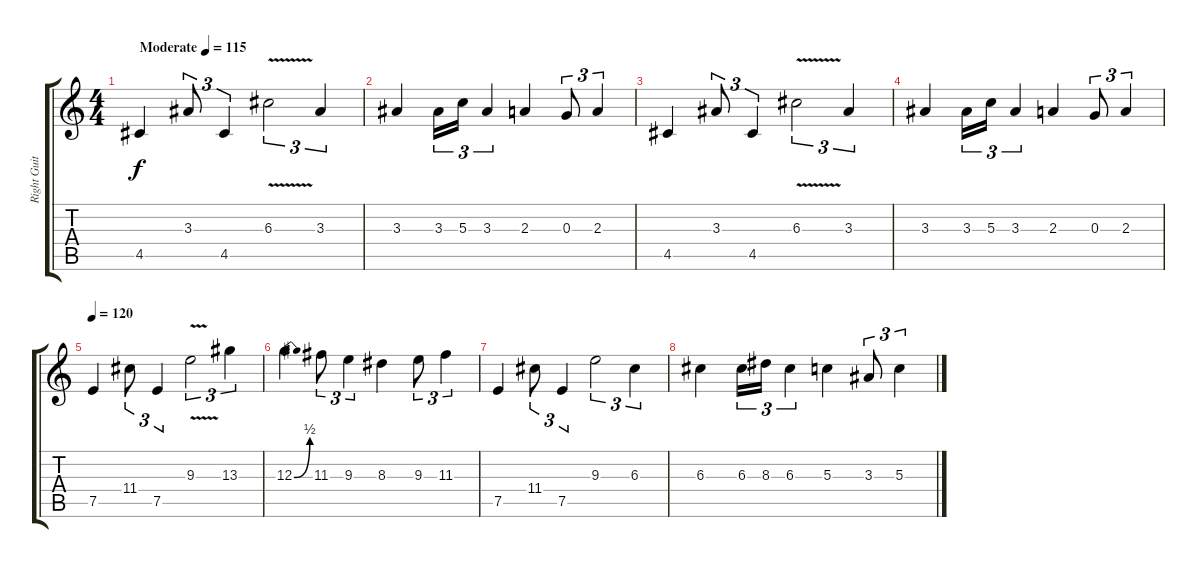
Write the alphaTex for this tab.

\track ("Right Guitar" "Right Guit") {instrument distortionguitar}
\staff {score tabs}
\tuning (E4 B3 G3 D3 A2 E2) {hide}
\ts (4 4)
\tempo (115 "Moderate")
\clef g2
\ks c
4.5.4{dy f instrument distortionguitar} 3.3.8{tu (3 2)} 4.5.4{tu (3 2)} 6.3{v}.2{tu (3 2)} 3.3.4{tu (3 2)} |
3.3.4 3.3.16{tu (3 2)} 5.3.16{tu (3 2)} 3.3.4{tu (3 2)} 2.3.4 0.3.8{tu (3 2)} 2.3.4{tu (3 2)} |
4.5.4 3.3.8{tu (3 2)} 4.5.4{tu (3 2)} 6.3{v}.2{tu (3 2)} 3.3.4{tu (3 2)} |
3.3.4 3.3.16{tu (3 2)} 5.3.16{tu (3 2)} 3.3.4{tu (3 2)} 2.3.4 0.3.8{tu (3 2)} 2.3.4{tu (3 2)} |
\tempo 120
7.5.4 11.4.8{tu (3 2)} 7.5.4{tu (3 2)} 9.3{v}.2{tu (3 2)} 13.3.4{tu (3 2)} |
12.3{be (bend 0 0 60 2)}.4 11.3.8{tu (3 2)} 9.3.4{tu (3 2)} 8.3.4 9.3.8{tu (3 2)} 11.3.4{tu (3 2)} |
7.5.4 11.4.8{tu (3 2)} 7.5.4{tu (3 2)} 9.3.2{tu (3 2)} 6.3.4{tu (3 2)} |
6.3.4 6.3.16{tu (3 2)} 8.3.16{tu (3 2)} 6.3.4{tu (3 2)} 5.3.4 3.3.8{tu (3 2)} 5.3.4{tu (3 2)}
